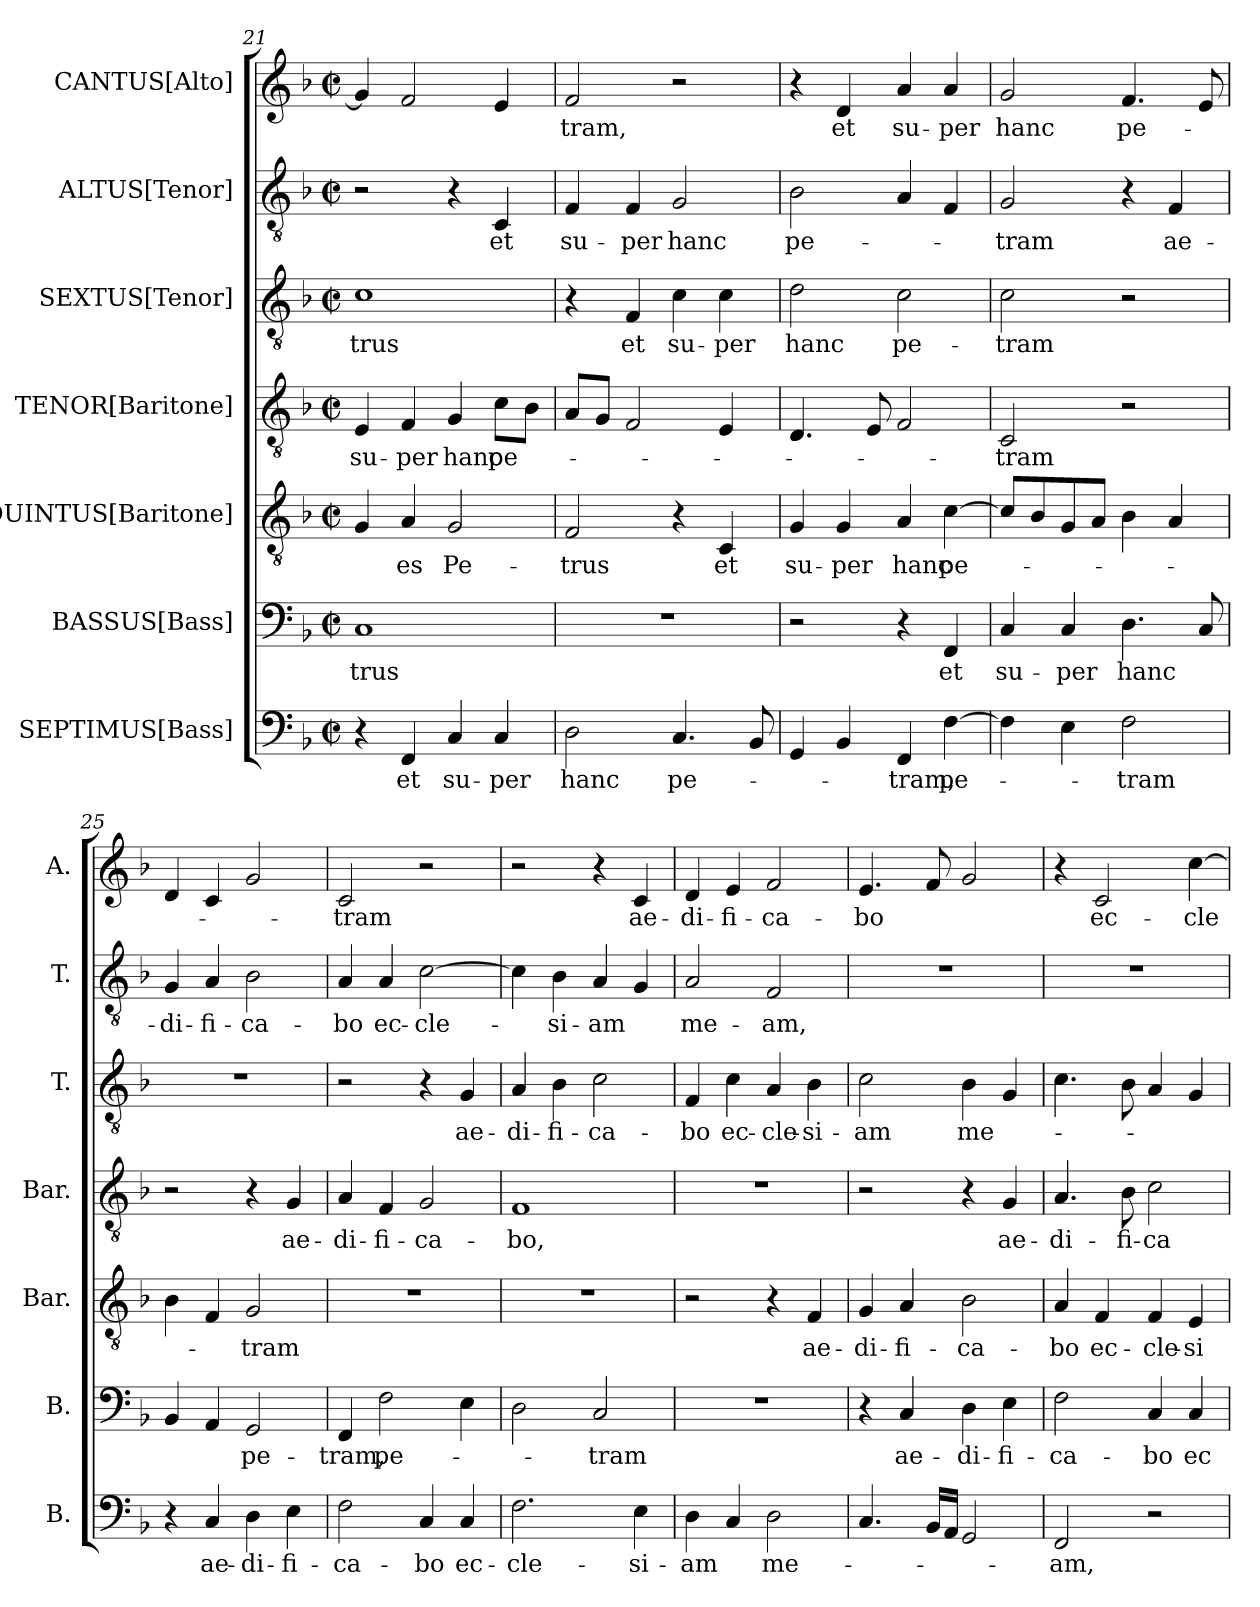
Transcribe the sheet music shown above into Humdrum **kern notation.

**kern	**text	**kern	**text	**kern	**text	**kern	**text	**kern	**text	**kern	**text	**kern	**text
*part7	*part7	*part6	*part6	*part5	*part5	*part4	*part4	*part3	*part3	*part2	*part2	*part1	*part1
*staff7	*staff7	*staff6	*staff6	*staff5	*staff5	*staff4	*staff4	*staff3	*staff3	*staff2	*staff2	*staff1	*staff1
*I"SEPTIMUS[Bass]	*	*I"BASSUS[Bass]	*	*I"QUINTUS[Baritone]	*	*I"TENOR[Baritone]	*	*I"SEXTUS[Tenor]	*	*I"ALTUS[Tenor]	*	*I"CANTUS[Alto]	*
*I'B.	*	*I'B.	*	*I'Bar.	*	*I'Bar.	*	*I'T.	*	*I'T.	*	*I'A.	*
*clefF4	*	*clefF4	*	*clefGv2	*	*clefGv2	*	*clefGv2	*	*clefGv2	*	*clefG2	*
*	*	*	*	*ITrd7c12	*	*ITrd7c12	*	*ITrd7c12	*	*ITrd7c12	*	*	*
*k[b-]	*	*k[b-]	*	*k[b-]	*	*k[b-]	*	*k[b-]	*	*k[b-]	*	*k[b-]	*
*F:	*	*F:	*	*F:	*	*F:	*	*F:	*	*F:	*	*F:	*
*M2/2	*	*M2/2	*	*M2/2	*	*M2/2	*	*M2/2	*	*M2/2	*	*M2/2	*
*met(c|)	*	*met(c|)	*	*met(c|)	*	*met(c|)	*	*met(c|)	*	*met(c|)	*	*met(c|)	*
=21	=21	=21	=21	=21	=21	=21	=21	=21	=21	=21	=21	=21	=21
!	!	!	!LO:LY:b	!	!	!	!LO:LY:b	!	!LO:LY:b	!	!	!	!
4r	.	1C	-trus	4GG/	.	4EE/	su-	1C	-trus	2r	.	4g/]	.
!	!LO:LY:b	!	!	!	!LO:LY:b	!	!LO:LY:b	!	!	!	!	!	!
4FF/	et	.	.	4AA/	es	4FF/	-per	.	.	.	.	2f/	.
!	!LO:LY:b	!	!	!	!LO:LY:b	!	!LO:LY:b	!	!	!	!	!	!
4C/	su-	.	.	2GG/	Pe-	4GG/	hanc	.	.	4r	.	.	.
!	!LO:LY:b	!	!	!	!	!	!LO:LY:b	!	!	!	!LO:LY:b	!	!
4C/	-per	.	.	.	.	8C\L	pe-	.	.	4CC/	et	4e/	.
.	.	.	.	.	.	8BB-\J	.	.	.	.	.	.	.
=22	=22	=22	=22	=22	=22	=22	=22	=22	=22	=22	=22	=22	=22
!	!LO:LY:b	!	!	!	!LO:LY:b	!	!	!	!	!	!LO:LY:b	!	!LO:LY:b
2D\	hanc	1r	.	2FF/	-trus	8AA/L	.	4r	.	4FF/	su-	2f/	-tram,
.	.	.	.	.	.	8GG/J	.	.	.	.	.	.	.
!	!	!	!	!	!	!	!	!	!LO:LY:b	!	!LO:LY:b	!	!
.	.	.	.	.	.	2FF/	.	4FF/	et	4FF/	-per	.	.
!	!LO:LY:b	!	!	!	!	!	!	!	!LO:LY:b	!	!LO:LY:b	!	!
4.C/	pe-	.	.	4r	.	.	.	4C\	su-	2GG/	hanc	2r	.
!	!	!	!	!	!LO:LY:b	!	!	!	!LO:LY:b	!	!	!	!
.	.	.	.	4CC/	et	4EE/	.	4C\	-per	.	.	.	.
8BB-/	.	.	.	.	.	.	.	.	.	.	.	.	.
!!LO:LB:g=z
=23	=23	=23	=23	=23	=23	=23	=23	=23	=23	=23	=23	=23	=23
!	!	!	!	!	!LO:LY:b	!	!	!	!LO:LY:b	!	!LO:LY:b	!	!
4GG/	.	2r	.	4GG/	su-	4.DD/	.	2D\	hanc	2BB-\	pe-	4r	.
!	!	!	!	!	!LO:LY:b	!	!	!	!	!	!	!	!LO:LY:b
4BB-/	.	.	.	4GG/	-per	.	.	.	.	.	.	4d/	et
.	.	.	.	.	.	8EE/	.	.	.	.	.	.	.
!	!LO:LY:b	!	!	!	!LO:LY:b	!	!	!	!LO:LY:b	!	!	!	!LO:LY:b
4FF/	-tram,	4r	.	4AA/	hanc	2FF/	.	2C\	pe-	4AA/	.	4a/	su-
!	!LO:LY:b	!	!LO:LY:b	!	!LO:LY:b	!	!	!	!	!	!	!	!LO:LY:b
[>4F\	pe-	4FF/	et	[>4C\	pe-	.	.	.	.	4FF/	.	4a/	-per
=24	=24	=24	=24	=24	=24	=24	=24	=24	=24	=24	=24	=24	=24
!	!	!	!LO:LY:b	!	!	!	!LO:LY:b	!	!LO:LY:b	!	!LO:LY:b	!	!LO:LY:b
4F\]	.	4C/	su-	8C/L]	.	2CC/	-tram	2C\	-tram	2GG/	-tram	2g/	hanc
.	.	.	.	8BB-/	.	.	.	.	.	.	.	.	.
!	!	!	!LO:LY:b	!	!	!	!	!	!	!	!	!	!
4E\	.	4C/	-per	8GG/	.	.	.	.	.	.	.	.	.
.	.	.	.	8AA/J	.	.	.	.	.	.	.	.	.
!	!LO:LY:b	!	!LO:LY:b	!	!	!	!	!	!	!	!	!	!LO:LY:b
2F\	-tram	4.D\	hanc	4BB-\	.	2r	.	2r	.	4r	.	4.f/	pe-
!	!	!	!	!	!	!	!	!	!	!	!LO:LY:b	!	!
.	.	.	.	4AA/	.	.	.	.	.	4FF/	ae-	.	.
.	.	8C/	.	.	.	.	.	.	.	.	.	8e/	.
=25	=25	=25	=25	=25	=25	=25	=25	=25	=25	=25	=25	=25	=25
!	!	!	!	!	!	!	!	!	!	!	!LO:LY:b	!	!
4r	.	4BB-/	.	4BB-\	.	2r	.	1r	.	4GG/	-di-	4d/	.
!	!LO:LY:b	!	!	!	!	!	!	!	!	!	!LO:LY:b	!	!
4C/	ae-	4AA/	.	4FF/	.	.	.	.	.	4AA/	-fi-	4c/	.
!	!LO:LY:b	!	!LO:LY:b	!	!LO:LY:b	!	!	!	!	!	!LO:LY:b	!	!
4D\	-di-	2GG/	pe-	2GG/	-tram	4r	.	.	.	2BB-\	-ca-	2g/	.
!	!LO:LY:b	!	!	!	!	!	!LO:LY:b	!	!	!	!	!	!
4E\	-fi-	.	.	.	.	4GG/	ae-	.	.	.	.	.	.
=26	=26	=26	=26	=26	=26	=26	=26	=26	=26	=26	=26	=26	=26
!	!LO:LY:b	!	!LO:LY:b	!	!	!	!LO:LY:b	!	!	!	!LO:LY:b	!	!LO:LY:b
2F\	-ca-	4FF/	-tram,	1r	.	4AA/	-di-	2r	.	4AA/	-bo	2c/	-tram
!	!	!	!LO:LY:b	!	!	!	!LO:LY:b	!	!	!	!LO:LY:b	!	!
.	.	2F\	pe-	.	.	4FF/	-fi-	.	.	4AA/	ec-	.	.
!	!LO:LY:b	!	!	!	!	!	!LO:LY:b	!	!	!	!LO:LY:b	!	!
4C/	-bo	.	.	.	.	2GG/	-ca-	4r	.	[>2C\	-cle-	2r	.
!	!LO:LY:b	!	!	!	!	!	!	!	!LO:LY:b	!	!	!	!
4C/	ec-	4E\	.	.	.	.	.	4GG/	ae-	.	.	.	.
=27	=27	=27	=27	=27	=27	=27	=27	=27	=27	=27	=27	=27	=27
!	!LO:LY:b	!	!	!	!	!	!LO:LY:b	!	!LO:LY:b	!	!	!	!
2.F\	-cle-	2D\	.	1r	.	1FF	-bo,	4AA/	-di-	4C\]	.	2r	.
!	!	!	!	!	!	!	!	!	!LO:LY:b	!	!LO:LY:b	!	!
.	.	.	.	.	.	.	.	4BB-\	-fi-	4BB-\	-si-	.	.
!	!	!	!LO:LY:b	!	!	!	!	!	!LO:LY:b	!	!LO:LY:b	!	!
.	.	2C/	-tram	.	.	.	.	2C\	-ca-	4AA/	-am	4r	.
!	!LO:LY:b	!	!	!	!	!	!	!	!	!	!	!	!LO:LY:b
4E\	-si-	.	.	.	.	.	.	.	.	4GG/	.	4c/	ae-
=28	=28	=28	=28	=28	=28	=28	=28	=28	=28	=28	=28	=28	=28
!	!LO:LY:b	!	!	!	!	!	!	!	!LO:LY:b	!	!LO:LY:b	!	!LO:LY:b
4D\	-am	1r	.	2r	.	1r	.	4FF/	-bo	2AA/	me-	4d/	-di-
!	!	!	!	!	!	!	!	!	!LO:LY:b	!	!	!	!LO:LY:b
4C/	.	.	.	.	.	.	.	4C\	ec-	.	.	4e/	-fi-
!	!LO:LY:b	!	!	!	!	!	!	!	!LO:LY:b	!	!LO:LY:b	!	!LO:LY:b
2D\	me-	.	.	4r	.	.	.	4AA/	-cle-	2FF/	-am,	2f/	-ca-
!	!	!	!	!	!LO:LY:b	!	!	!	!LO:LY:b	!	!	!	!
.	.	.	.	4FF/	ae-	.	.	4BB-\	-si-	.	.	.	.
=29	=29	=29	=29	=29	=29	=29	=29	=29	=29	=29	=29	=29	=29
!	!	!	!	!	!LO:LY:b	!	!	!	!LO:LY:b	!	!	!	!LO:LY:b
4.C/	.	4r	.	4GG/	-di-	2r	.	2C\	-am	1r	.	4.e/	-bo
!	!	!	!LO:LY:b	!	!LO:LY:b	!	!	!	!	!	!	!	!
.	.	4C/	ae-	4AA/	-fi-	.	.	.	.	.	.	.	.
16BB-/LL	.	.	.	.	.	.	.	.	.	.	.	8f/	.
16AA/JJ	.	.	.	.	.	.	.	.	.	.	.	.	.
!	!	!	!LO:LY:b	!	!LO:LY:b	!	!	!	!LO:LY:b	!	!	!	!
2GG/	.	4D\	-di-	2BB-\	-ca-	4r	.	4BB-\	me-	.	.	2g/	.
!	!	!	!LO:LY:b	!	!	!	!LO:LY:b	!	!	!	!	!	!
.	.	4E\	-fi-	.	.	4GG/	ae-	4GG/	.	.	.	.	.
=30	=30	=30	=30	=30	=30	=30	=30	=30	=30	=30	=30	=30	=30
!	!LO:LY:b	!	!LO:LY:b	!	!LO:LY:b	!	!LO:LY:b	!	!	!	!	!	!
2FF/	-am,	2F\	-ca-	4AA/	-bo	4.AA/	-di-	4.C\	.	1r	.	4r	.
!	!	!	!	!	!LO:LY:b	!	!	!	!	!	!	!	!LO:LY:b
.	.	.	.	4FF/	ec-	.	.	.	.	.	.	2c/	ec-
!	!	!	!	!	!	!	!LO:LY:b	!	!	!	!	!	!
.	.	.	.	.	.	8BB-\	-fi-	8BB-\	.	.	.	.	.
!	!	!	!LO:LY:b	!	!LO:LY:b	!	!LO:LY:b	!	!	!	!	!	!
2r	.	4C/	-bo	4FF/	-cle-	2C\	-ca-	4AA/	.	.	.	.	.
!	!	!	!LO:LY:b	!	!LO:LY:b	!	!	!	!	!	!	!	!LO:LY:b
.	.	4C/	ec-	4EE/	-si-	.	.	4GG/	.	.	.	[>4cc\	-cle-
=	=	=	=	=	=	=	=	=	=	=	=	=	=
*-	*-	*-	*-	*-	*-	*-	*-	*-	*-	*-	*-	*-	*-
